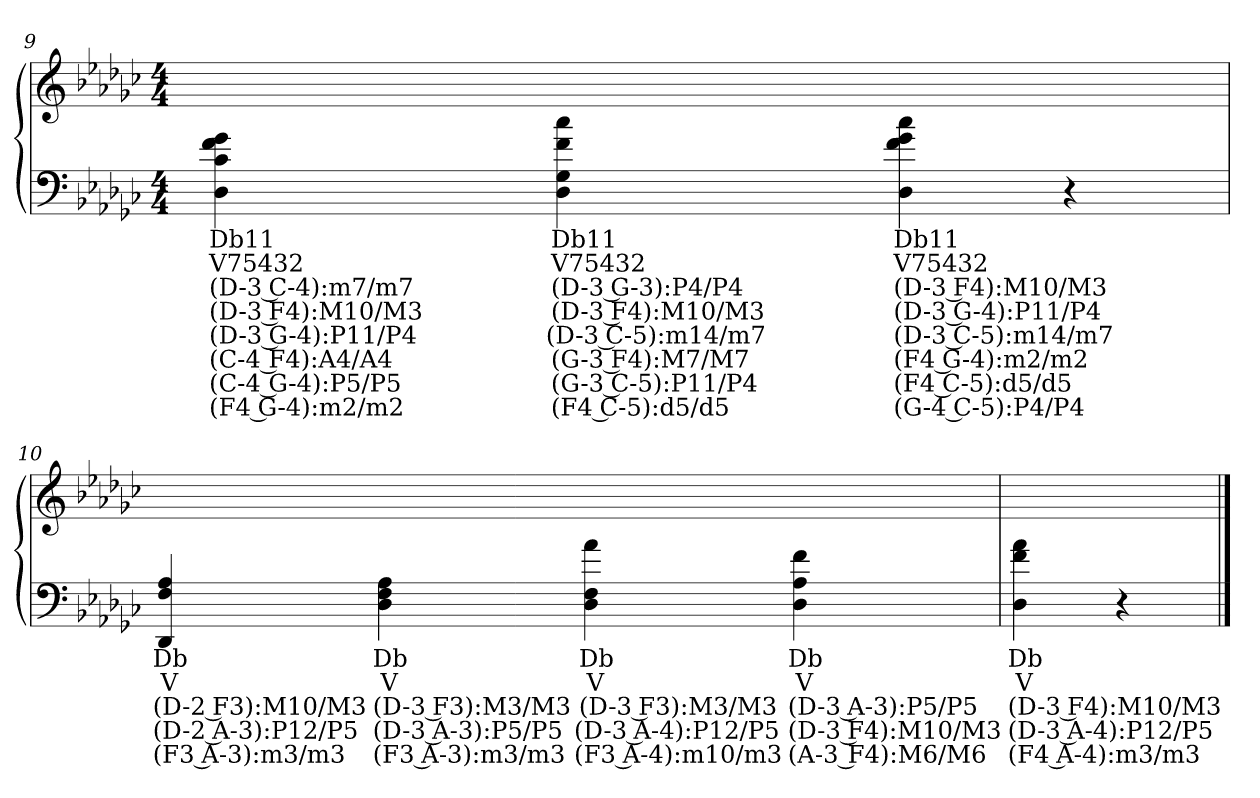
**kern	**text	**text	**text	**text	**text	**text	**text	**text	**kern
*part2	*part2	*part2	*part2	*part2	*part2	*part2	*part2	*part2	*part1
*staff2	*staff2	*staff2	*staff2	*staff2	*staff2	*staff2	*staff2	*staff2	*staff1
*clefF4	*	*	*	*	*	*	*	*	*clefG2
*k[b-e-a-d-g-c-]	*	*	*	*	*	*	*	*	*k[b-e-a-d-g-c-]
*G-:	*	*	*	*	*	*	*	*	*G-:
*M4/4	*	*	*	*	*	*	*	*	*M4/4
=9	=9	=9	=9	=9	=9	=9	=9	=9	=9
4D- 4c- 4f 4g-	Db11	V75432	(D-3 C-4):m7/m7	(D-3 F4):M10/M3	(D-3 G-4):P11/P4	(C-4 F4):A4/A4	(C-4 G-4):P5/P5	(F4 G-4):m2/m2	1ryy
4D- 4G- 4f 4cc-	Db11	V75432	(D-3 G-3):P4/P4	(D-3 F4):M10/M3	(D-3 C-5):m14/m7	(G-3 F4):M7/M7	(G-3 C-5):P11/P4	(F4 C-5):d5/d5	.
4D- 4f 4g- 4cc-	Db11	V75432	(D-3 F4):M10/M3	(D-3 G-4):P11/P4	(D-3 C-5):m14/m7	(F4 G-4):m2/m2	(F4 C-5):d5/d5	(G-4 C-5):P4/P4	.
4r	.	.	.	.	.	.	.	.	.
=10	=10	=10	=10	=10	=10	=10	=10	=10	=10
4DD- 4F 4A-	Db	V	(D-2 F3):M10/M3	(D-2 A-3):P12/P5	(F3 A-3):m3/m3	.	.	.	1ryy
4D- 4F 4A-	Db	V	(D-3 F3):M3/M3	(D-3 A-3):P5/P5	(F3 A-3):m3/m3	.	.	.	.
4D- 4F 4a-	Db	V	(D-3 F3):M3/M3	(D-3 A-4):P12/P5	(F3 A-4):m10/m3	.	.	.	.
4D- 4A- 4f	Db	V	(D-3 A-3):P5/P5	(D-3 F4):M10/M3	(A-3 F4):M6/M6	.	.	.	.
=11	=11	=11	=11	=11	=11	=11	=11	=11	=11
4D- 4f 4a-	Db	V	(D-3 F4):M10/M3	(D-3 A-4):P12/P5	(F4 A-4):m3/m3	.	.	.	2ryy
4r	.	.	.	.	.	.	.	.	.
==	==	==	==	==	==	==	==	==	==
*-	*-	*-	*-	*-	*-	*-	*-	*-	*-
